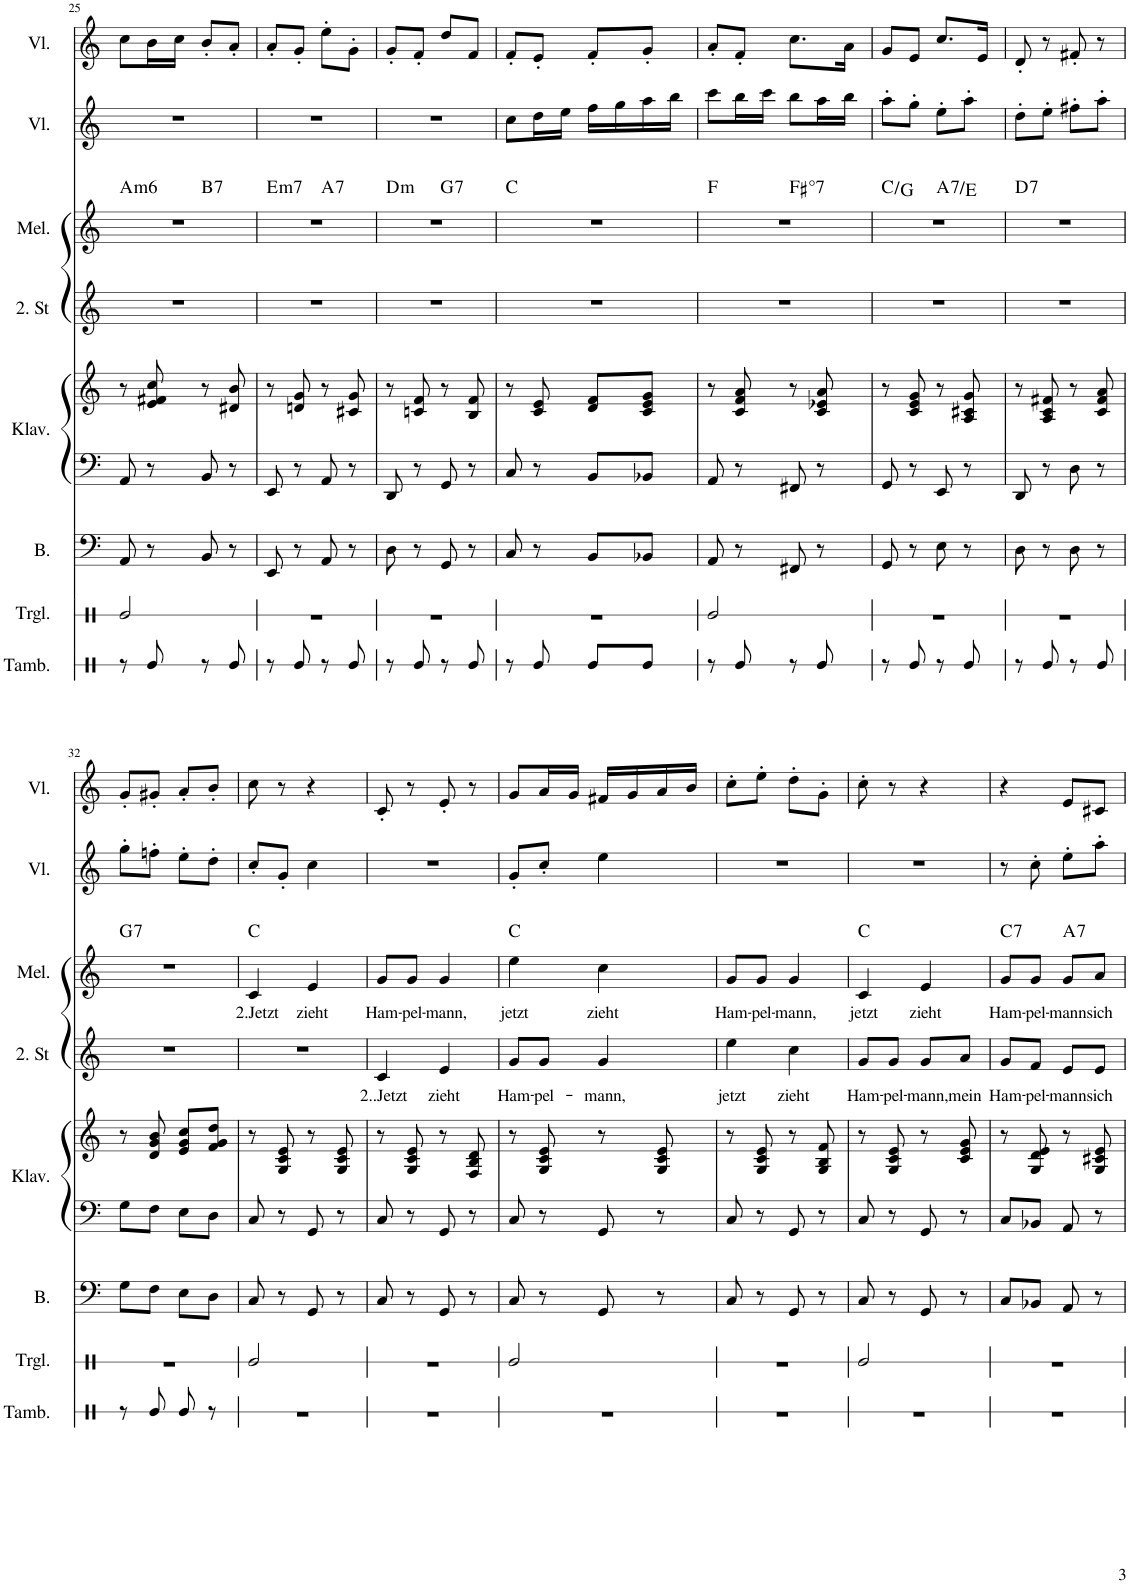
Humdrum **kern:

**kern	**kern	**kern	**kern	**kern	**kern	**text	**kern	**text	**harte	**kern	**kern
*part8	*part7	*part6	*part5	*part5	*part4	*part4	*part3	*part3	*part3	*part2	*part1
*staff9	*staff8	*staff7	*staff6	*staff5	*staff4	*staff4	*staff3	*staff3	*	*staff2	*staff1
*I"Tamburin	*I"Triangel	*I"Bass	*I"Klavier	*	*I"2. Stimme	*	*I"Melodie	*	*	*I"Violine	*I"Violine
*I'Tamb.	*I'Trgl.	*I'B.	*I'Klav.	*	*I'2. St	*	*I'Mel.	*	*	*I'Vl.	*I'Vl.
!!LO:PB:g=z
*clefX	*clefX	*clefF4	*clefF4	*clefG2	*clefG2	*	*clefG2	*	*	*clefG2	*clefG2
*	*	*Trd7c12	*	*	*	*	*	*	*	*	*
*k[]	*k[]	*k[]	*k[]	*k[]	*k[]	*	*k[]	*	*	*k[]	*k[]
*M2/4	*M2/4	*M2/4	*M2/4	*M2/4	*	*	*M2/4	*	*	*M2/4	*M2/4
=25	=25	=25	=25	=25	=25	=25	=25	=25	=25	=25	=25
!	!	!	!	!	!	!	!	!	!LO:H:kt=m6	!	!
*	*	*	*	*	*	*	*^	*	*	*	*
8r	2Re/	8AA/	8AA/	8r	1r	.	2r	4ryy	.	A:min6	2r	8cc\L
8Re/	.	8r	8r	8e/ 8f#X/ 8cc/	.	.	.	.	.	.	.	16b\L
.	.	.	.	.	.	.	.	.	.	.	.	16cc\JJ
!	!	!	!	!	!	!	!	!	!	!LO:H:kt=7	!	!
8r	.	8BB/	8BB/	8r	.	.	.	2.ryy	.	B:7	.	8b'/L
8Re/	.	8r	8r	8d#X/ 8b/	.	.	.	.	.	.	.	8a'/J
2ryy	2ryy	2ryy	2ryy	2ryy	.	.	2ryy	.	.	.	2ryy	2ryy
=26	=26	=26	=26	=26	=26	=26	=26	=26	=26	=26	=26	=26
!	!	!	!	!	!	!	!	!	!	!LO:H:kt=m7	!	!
8r	2r	8EE/	8EE/	8r	1r	.	2r	4ryy	.	E:min7	2r	8a'/L
8Re/	.	8r	8r	8dn/ 8g/	.	.	.	.	.	.	.	8g'/J
!	!	!	!	!	!	!	!	!	!	!LO:H:kt=7	!	!
8r	.	8AA/	8AA/	8r	.	.	.	2.ryy	.	A:7	.	8ee'\L
8Re/	.	8r	8r	8c#X/ 8g/	.	.	.	.	.	.	.	8g'\J
2ryy	2ryy	2ryy	2ryy	2ryy	.	.	2ryy	.	.	.	2ryy	2ryy
=27	=27	=27	=27	=27	=27	=27	=27	=27	=27	=27	=27	=27
!	!	!	!	!	!	!	!	!	!	!LO:H:kt=m	!	!
8r	2r	8D\	8DD/	8r	1r	.	2r	4ryy	.	D:min	2r	8g'/L
8Re/	.	8r	8r	8cn/ 8f/	.	.	.	.	.	.	.	8f'/J
!	!	!	!	!	!	!	!	!	!	!LO:H:kt=7	!	!
8r	.	8GG/	8GG/	8r	.	.	.	2.ryy	.	G:7	.	8dd/L
8Re/	.	8r	8r	8B/ 8f/	.	.	.	.	.	.	.	8f/J
2ryy	2ryy	2ryy	2ryy	2ryy	.	.	2ryy	.	.	.	2ryy	2ryy
*	*	*	*	*	*	*	*v	*v	*	*	*	*
=28	=28	=28	=28	=28	=28	=28	=28	=28	=28	=28	=28
8r	2r	8C/	8C/	8r	1r	.	2r	.	C:maj	8cc\L	8f'/L
8Re/	.	8r	8r	8c/ 8e/	.	.	.	.	.	16dd\L	8e'/J
.	.	.	.	.	.	.	.	.	.	16ee\JJ	.
8Re/L	.	8BB/L	8BB/L	8d/ 8f/L	.	.	.	.	.	16ff\LL	8f'/L
.	.	.	.	.	.	.	.	.	.	16gg\	.
8Re/J	.	8BB-X/J	8BB-X/J	8c/ 8e/ 8g/J	.	.	.	.	.	16aa\	8g'/J
.	.	.	.	.	.	.	.	.	.	16bb\JJ	.
2ryy	2ryy	2ryy	2ryy	2ryy	.	.	2ryy	.	.	2ryy	2ryy
=29	=29	=29	=29	=29	=29	=29	=29	=29	=29	=29	=29
*	*	*	*	*	*	*	*^	*	*	*	*
8r	2Re/	8AA/	8AA/	8r	1r	.	2r	4ryy	.	F:maj	8ccc\L	8a'/L
8Re/	.	8r	8r	8c/ 8f/ 8a/	.	.	.	.	.	.	16bb\L	8f'/J
.	.	.	.	.	.	.	.	.	.	.	16ccc\JJ	.
!	!	!	!	!	!	!	!	!	!	!LO:H:kt=°	!	!
8r	.	8FF#X/	8FF#X/	8r	.	.	.	2.ryy	.	.	8bb\L	8.cc\L
8Re/	.	8r	8r	8c/ 8e-X/ 8a/	.	.	.	.	.	.	16aa\L	.
.	.	.	.	.	.	.	.	.	.	.	16bb\JJ	16a\Jk
2ryy	2ryy	2ryy	2ryy	2ryy	.	.	2ryy	.	.	.	2ryy	2ryy
=30	=30	=30	=30	=30	=30	=30	=30	=30	=30	=30	=30	=30
8r	2r	8GG/	8GG/	8r	1r	.	2r	4ryy	.	C:maj/5	8aa'\L	8g/L
8Re/	.	8r	8r	8c/ 8e/ 8g/	.	.	.	.	.	.	8gg'\J	8e/J
!	!	!	!	!	!	!	!	!	!	!LO:H:kt=7	!	!
8r	.	8E\	8EE/	8r	.	.	.	2.ryy	.	A:7/5	8ee'\L	8.cc/L
8Re/	.	8r	8r	8A/ 8c#X/ 8g/	.	.	.	.	.	.	8aa'\J	.
.	.	.	.	.	.	.	.	.	.	.	.	16e/Jk
2ryy	2ryy	2ryy	2ryy	2ryy	.	.	2ryy	.	.	.	2ryy	2ryy
=31	=31	=31	=31	=31	=31	=31	=31	=31	=31	=31	=31	=31
!	!	!	!	!	!	!	!	!	!	!LO:H:kt=7	!	!
*	*	*	*	*	*	*	*v	*v	*	*	*	*
8r	2r	8D\	8DD/	8r	1r	.	2r	.	D:7	8dd'\L	8d'/
8Re/	.	8r	8r	8A/ 8c/ 8f#X/	.	.	.	.	.	8ee'\J	8r
8r	.	8D\	8D\	8r	.	.	.	.	.	8ff#X'\L	8f#X'/
8Re/	.	8r	8r	8c/ 8f#/ 8a/	.	.	.	.	.	8aa'\J	8r
2ryy	2ryy	2ryy	2ryy	2ryy	.	.	2ryy	.	.	2ryy	2ryy
!!LO:LB:g=z
=32	=32	=32	=32	=32	=32	=32	=32	=32	=32	=32	=32
!	!	!	!	!	!	!	!	!	!LO:H:kt=7	!	!
8r	2r	8G\L	8G\L	8r	1r	.	2r	.	G:7	8gg'\L	8g'/L
8Re/	.	8F\J	8F\J	8d/ 8g/ 8b/	.	.	.	.	.	8ffn'\J	8g#X'/J
8Re/	.	8E\L	8E\L	8e/ 8g/ 8cc/L	.	.	.	.	.	8ee'\L	8a'/L
8r	.	8D\J	8D\J	8f/ 8g/ 8dd/J	.	.	.	.	.	8dd'\J	8b'/J
2ryy	2ryy	2ryy	2ryy	2ryy	.	.	2ryy	.	.	2ryy	2ryy
=33	=33	=33	=33	=33	=33	=33	=33	=33	=33	=33	=33
!	!	!	!	!	!	!	!	!LO:LY:b	!	!	!
2r	2Re/	8C/	8C/	8r	1r	.	4c/	2.Jetzt	C:maj	8cc'/L	8cc\
.	.	8r	8r	8G/ 8c/ 8e/	.	.	.	.	.	8g'/J	8r
!	!	!	!	!	!	!	!	!LO:LY:b	!	!	!
.	.	8GG/	8GG/	8r	.	.	4e/	zieht	.	4cc\	4r
.	.	8r	8r	8G/ 8c/ 8e/	.	.	.	.	.	.	.
2ryy	2ryy	2ryy	2ryy	2ryy	.	.	2ryy	.	.	2ryy	2ryy
=34	=34	=34	=34	=34	=34	=34	=34	=34	=34	=34	=34
!	!	!	!	!	!	!LO:LY:b	!	!LO:LY:b	!	!	!
2r	2r	8C/	8C/	8r	4c/	2..Jetzt	8g/L	Ham-	.	2r	8c'/
!	!	!	!	!	!	!	!	!LO:LY:b	!	!	!
.	.	8r	8r	8G/ 8c/ 8e/	.	.	8g/J	pel-	.	.	8r
!	!	!	!	!	!	!LO:LY:b	!	!LO:LY:b	!	!	!
.	.	8GG/	8GG/	8r	4e/	zieht	4g/	mann,	.	.	8e'/
.	.	8r	8r	8F/ 8B/ 8d/	.	.	.	.	.	.	8r
=35	=35	=35	=35	=35	=35	=35	=35	=35	=35	=35	=35
!	!	!	!	!	!	!LO:LY:b	!	!LO:LY:b	!	!	!
2r	2Re/	8C/	8C/	8r	8g/L	Ham-	4ee\	jetzt	C:maj	8g'/L	8g/L
!	!	!	!	!	!	!LO:LY:b	!	!	!	!	!
.	.	8r	8r	8G/ 8c/ 8e/	8g/J	pel-	.	.	.	8cc'/J	16a/L
.	.	.	.	.	.	.	.	.	.	.	16g/JJ
!	!	!	!	!	!	!LO:LY:b	!	!LO:LY:b	!	!	!
.	.	8GG/	8GG/	8r	4g/	mann,	4cc\	zieht	.	4ee\	16f#X/LL
.	.	.	.	.	.	.	.	.	.	.	16g/
.	.	8r	8r	8G/ 8c/ 8e/	.	.	.	.	.	.	16a/
.	.	.	.	.	.	.	.	.	.	.	16b/JJ
=36	=36	=36	=36	=36	=36	=36	=36	=36	=36	=36	=36
!	!	!	!	!	!	!LO:LY:b	!	!LO:LY:b	!	!	!
2r	2r	8C/	8C/	8r	4ee\	jetzt	8g/L	Ham-	.	2r	8cc'\L
!	!	!	!	!	!	!	!	!LO:LY:b	!	!	!
.	.	8r	8r	8G/ 8c/ 8e/	.	.	8g/J	pel-	.	.	8ee'\J
!	!	!	!	!	!	!LO:LY:b	!	!LO:LY:b	!	!	!
.	.	8GG/	8GG/	8r	4cc\	zieht	4g/	mann,	.	.	8dd'\L
.	.	8r	8r	8G/ 8B/ 8f/	.	.	.	.	.	.	8g'\J
=37	=37	=37	=37	=37	=37	=37	=37	=37	=37	=37	=37
!	!	!	!	!	!	!LO:LY:b	!	!LO:LY:b	!	!	!
2r	2Re/	8C/	8C/	8r	8g/L	Ham-	4c/	jetzt	C:maj	2r	8cc'\
!	!	!	!	!	!	!LO:LY:b	!	!	!	!	!
.	.	8r	8r	8G/ 8c/ 8e/	8g/J	pel-	.	.	.	.	8r
!	!	!	!	!	!	!LO:LY:b	!	!LO:LY:b	!	!	!
.	.	8GG/	8GG/	8r	8g/L	mann,	4e/	zieht	.	.	4r
!	!	!	!	!	!	!LO:LY:b	!	!	!	!	!
.	.	8r	8r	8c/ 8e/ 8g/	8a/J	mein	.	.	.	.	.
=38	=38	=38	=38	=38	=38	=38	=38	=38	=38	=38	=38
!	!	!	!	!	!	!LO:LY:b	!	!LO:LY:b	!LO:H:kt=7	!	!
2r	2r	8C/L	8C/L	8r	8g/L	Ham-	8g/L	Ham-	C:7	8r	4r
!	!	!	!	!	!	!LO:LY:b	!	!LO:LY:b	!	!	!
.	.	8BB-X/J	8BB-X/J	8G/ 8d/ 8e/	8f/J	-pel-	8g/J	pel-	.	8cc'\	.
!	!	!	!	!	!	!LO:LY:b	!	!LO:LY:b	!LO:H:kt=7	!	!
.	.	8AA/	8AA/	8r	8e/L	-mann	8g/L	mann	A:7	8ee'\L	8e/L
!	!	!	!	!	!	!LO:LY:b	!	!LO:LY:b	!	!	!
.	.	8r	8r	8G/ 8c#X/ 8e/	8e/J	sich	8a/J	sich	.	8aa'\J	8c#X/J
=	=	=	=	=	=	=	=	=	=	=	=
*-	*-	*-	*-	*-	*-	*-	*-	*-	*-	*-	*-
